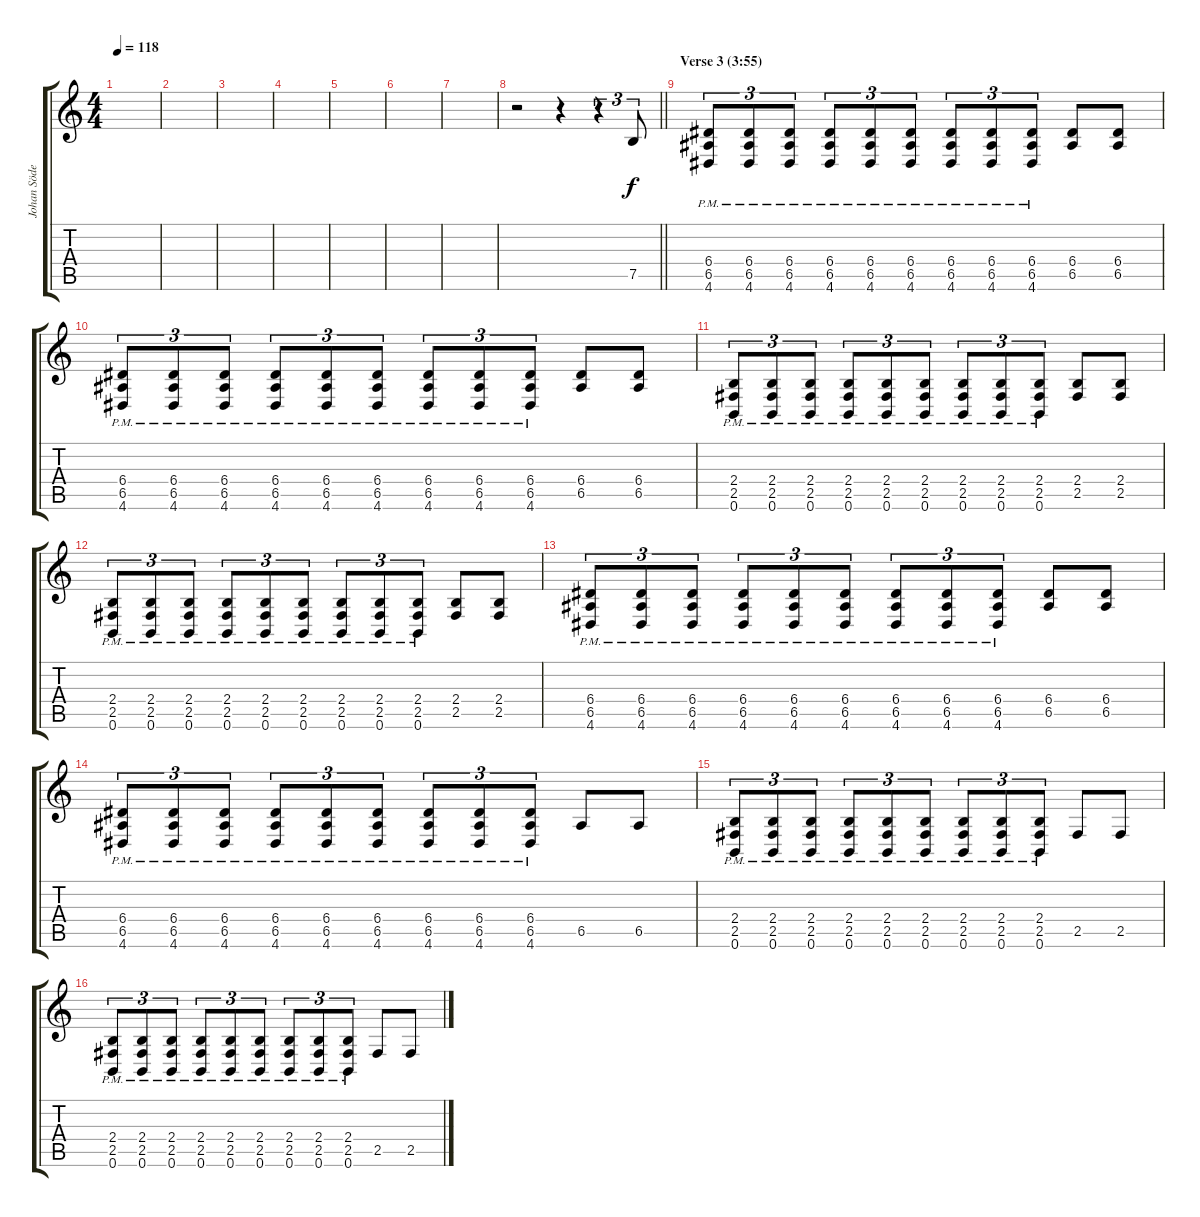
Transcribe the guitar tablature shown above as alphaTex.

\track ("Johan Söderberg" "Johan Söde") {instrument distortionguitar}
\staff {score tabs}
\tuning (B3 Gb3 D3 A2 E2 B1) {hide}
\ts (4 4)
\tempo 118
\clef g2
\ks c
|
|
|
|
|
|
|
\barLineRight lightlight
r.2 r.4 r.4{tu (3 2)} 7.5.8{tu (3 2)} |
\section ("" "Verse 3 (3:55)")
(6.4{pm} 6.5{pm} 4.6{pm}).8{tu (3 2)} (6.4{pm} 6.5{pm} 4.6{pm}).8{tu (3 2)} (6.4{pm} 6.5{pm} 4.6{pm}).8{tu (3 2)} (6.4{pm} 6.5{pm} 4.6{pm}).8{tu (3 2)} (6.4{pm} 6.5{pm} 4.6{pm}).8{tu (3 2)} (6.4{pm} 6.5{pm} 4.6{pm}).8{tu (3 2)} (6.4{pm} 6.5{pm} 4.6{pm}).8{tu (3 2)} (6.4{pm} 6.5{pm} 4.6{pm}).8{tu (3 2)} (6.4{pm} 6.5{pm} 4.6{pm}).8{tu (3 2)} (6.4 6.5).8 (6.4 6.5).8 |
(6.4{pm} 6.5{pm} 4.6{pm}).8{tu (3 2)} (6.4{pm} 6.5{pm} 4.6{pm}).8{tu (3 2)} (6.4{pm} 6.5{pm} 4.6{pm}).8{tu (3 2)} (6.4{pm} 6.5{pm} 4.6{pm}).8{tu (3 2)} (6.4{pm} 6.5{pm} 4.6{pm}).8{tu (3 2)} (6.4{pm} 6.5{pm} 4.6{pm}).8{tu (3 2)} (6.4{pm} 6.5{pm} 4.6{pm}).8{tu (3 2)} (6.4{pm} 6.5{pm} 4.6{pm}).8{tu (3 2)} (6.4{pm} 6.5{pm} 4.6{pm}).8{tu (3 2)} (6.4 6.5).8 (6.4 6.5).8 |
(2.4{pm} 2.5{pm} 0.6{pm}).8{tu (3 2)} (2.4{pm} 2.5{pm} 0.6{pm}).8{tu (3 2)} (2.4{pm} 2.5{pm} 0.6{pm}).8{tu (3 2)} (2.4{pm} 2.5{pm} 0.6{pm}).8{tu (3 2)} (2.4{pm} 2.5{pm} 0.6{pm}).8{tu (3 2)} (2.4{pm} 2.5{pm} 0.6{pm}).8{tu (3 2)} (2.4{pm} 2.5{pm} 0.6{pm}).8{tu (3 2)} (2.4{pm} 2.5{pm} 0.6{pm}).8{tu (3 2)} (2.4{pm} 2.5{pm} 0.6{pm}).8{tu (3 2)} (2.4 2.5).8 (2.4 2.5).8 |
(2.4{pm} 2.5{pm} 0.6{pm}).8{tu (3 2)} (2.4{pm} 2.5{pm} 0.6{pm}).8{tu (3 2)} (2.4{pm} 2.5{pm} 0.6{pm}).8{tu (3 2)} (2.4{pm} 2.5{pm} 0.6{pm}).8{tu (3 2)} (2.4{pm} 2.5{pm} 0.6{pm}).8{tu (3 2)} (2.4{pm} 2.5{pm} 0.6{pm}).8{tu (3 2)} (2.4{pm} 2.5{pm} 0.6{pm}).8{tu (3 2)} (2.4{pm} 2.5{pm} 0.6{pm}).8{tu (3 2)} (2.4{pm} 2.5{pm} 0.6{pm}).8{tu (3 2)} (2.4 2.5).8 (2.4 2.5).8 |
(6.4{pm} 6.5{pm} 4.6{pm}).8{tu (3 2)} (6.4{pm} 6.5{pm} 4.6{pm}).8{tu (3 2)} (6.4{pm} 6.5{pm} 4.6{pm}).8{tu (3 2)} (6.4{pm} 6.5{pm} 4.6{pm}).8{tu (3 2)} (6.4{pm} 6.5{pm} 4.6{pm}).8{tu (3 2)} (6.4{pm} 6.5{pm} 4.6{pm}).8{tu (3 2)} (6.4{pm} 6.5{pm} 4.6{pm}).8{tu (3 2)} (6.4{pm} 6.5{pm} 4.6{pm}).8{tu (3 2)} (6.4{pm} 6.5{pm} 4.6{pm}).8{tu (3 2)} (6.4 6.5).8 (6.4 6.5).8 |
(6.4{pm} 6.5{pm} 4.6{pm}).8{tu (3 2)} (6.4{pm} 6.5{pm} 4.6{pm}).8{tu (3 2)} (6.4{pm} 6.5{pm} 4.6{pm}).8{tu (3 2)} (6.4{pm} 6.5{pm} 4.6{pm}).8{tu (3 2)} (6.4{pm} 6.5{pm} 4.6{pm}).8{tu (3 2)} (6.4{pm} 6.5{pm} 4.6{pm}).8{tu (3 2)} (6.4{pm} 6.5{pm} 4.6{pm}).8{tu (3 2)} (6.4{pm} 6.5{pm} 4.6{pm}).8{tu (3 2)} (6.4{pm} 6.5{pm} 4.6{pm}).8{tu (3 2)} 6.5.8 6.5.8 |
(2.4{pm} 2.5{pm} 0.6{pm}).8{tu (3 2)} (2.4{pm} 2.5{pm} 0.6{pm}).8{tu (3 2)} (2.4{pm} 2.5{pm} 0.6{pm}).8{tu (3 2)} (2.4{pm} 2.5{pm} 0.6{pm}).8{tu (3 2)} (2.4{pm} 2.5{pm} 0.6{pm}).8{tu (3 2)} (2.4{pm} 2.5{pm} 0.6{pm}).8{tu (3 2)} (2.4{pm} 2.5{pm} 0.6{pm}).8{tu (3 2)} (2.4{pm} 2.5{pm} 0.6{pm}).8{tu (3 2)} (2.4{pm} 2.5{pm} 0.6{pm}).8{tu (3 2)} 2.5.8 2.5.8 |
(2.4{pm} 2.5{pm} 0.6{pm}).8{tu (3 2)} (2.4{pm} 2.5{pm} 0.6{pm}).8{tu (3 2)} (2.4{pm} 2.5{pm} 0.6{pm}).8{tu (3 2)} (2.4{pm} 2.5{pm} 0.6{pm}).8{tu (3 2)} (2.4{pm} 2.5{pm} 0.6{pm}).8{tu (3 2)} (2.4{pm} 2.5{pm} 0.6{pm}).8{tu (3 2)} (2.4{pm} 2.5{pm} 0.6{pm}).8{tu (3 2)} (2.4{pm} 2.5{pm} 0.6{pm}).8{tu (3 2)} (2.4{pm} 2.5{pm} 0.6{pm}).8{tu (3 2)} 2.5.8 2.5.8
